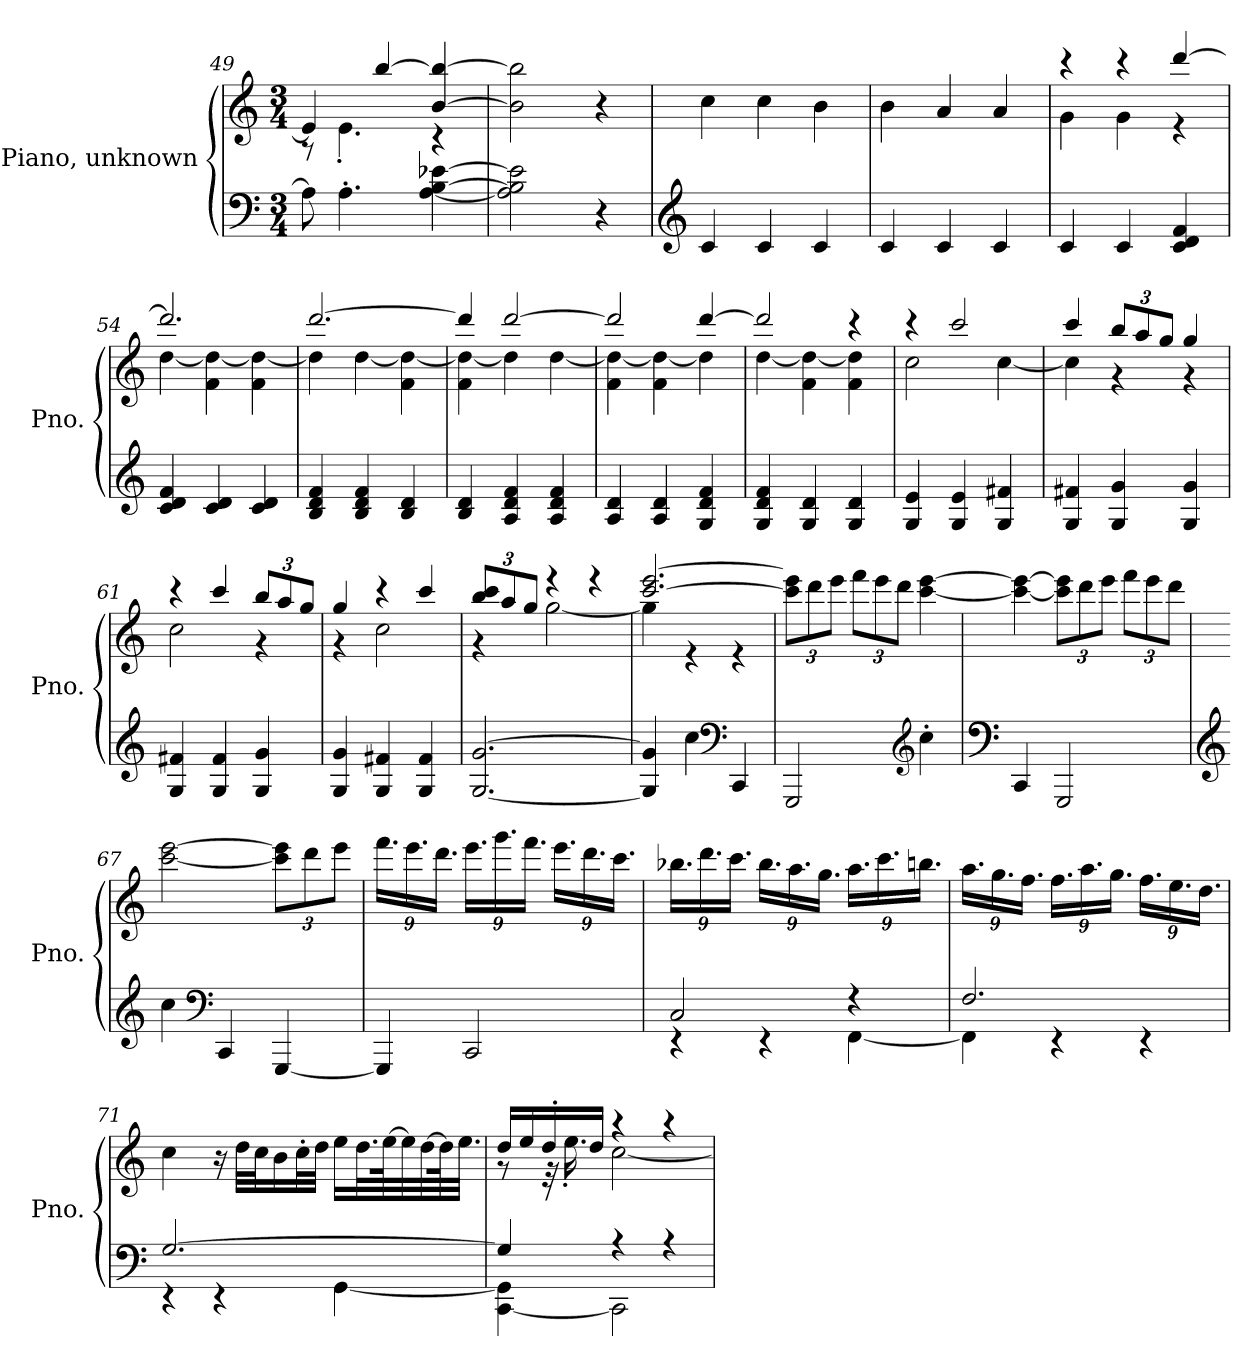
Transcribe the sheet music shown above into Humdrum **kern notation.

**kern	**kern
*part1	*part1
*staff2	*staff1
*I"Piano, unknown	*
*I'Pno.	*
*clefF4	*clefG2
*k[]	*k[]
*M3/4	*M3/4
=49	=49
*	*^
8A\]	4e/]	8r
4.A'\	.	4.e'\
.	[4bb/	.
[4A\ [4B\ [4e-X\	[4b/ 4bb/_	4r
*	*v	*v
=50	=50
2A\] 2B\] 2e-\]	2b\] 2bb\]
4r	4r
=51	=51
*clefG2	*
4c/	4cc\
4c/	4cc\
4c/	4b\
=52	=52
4c/	4b\
4c/	4a/
4c/	4a/
!!LO:LB:g=z
=53	=53
*	*^
4c/	4r	4g\
4c/	4r	4g\
4c/ 4d/ 4f/	[4ddd/	4r
=54	=54	=54
4c/ 4d/ 4f/	2.ddd/]	[4dd\
4c/ 4d/	.	4f\ 4dd\_
4c/ 4d/	.	4f\ 4dd\_
=55	=55	=55
4B/ 4d/ 4f/	[2.ddd/	4dd\]
4B/ 4d/ 4f/	.	[4dd\
4B/ 4d/	.	4f\ 4dd\_
=56	=56	=56
4B/ 4d/	4ddd/]	4f\ 4dd\_
4A/ 4d/ 4f/	[2ddd/	4dd\]
4A/ 4d/ 4f/	.	[4dd\
=57	=57	=57
4A/ 4d/	2ddd/]	4f\ 4dd\_
4A/ 4d/	.	4f\ 4dd\_
4G/ 4d/ 4f/	[4ddd/	4dd\]
=58	=58	=58
4G/ 4d/ 4f/	2ddd/]	[4dd\
4G/ 4d/	.	4f\ 4dd\_
4G/ 4d/	4r	4f\ 4dd\]
=59	=59	=59
4G/ 4e/	4r	2cc\
4G/ 4e/	2ccc/	.
4G/ 4f#X/	.	[4cc\
!!LO:LB:g=z	!!
=60	=60	=60
4G/ 4f#X/	4ccc/	4cc\]
*	*Xbrackettup	*
4G/ 4g/	12bb/L	4r
.	12aa/	.
.	12gg/J	.
4G/ 4g/	4gg/	4r
=61	=61	=61
4G/ 4f#X/	4r	2cc\
4G/ 4f#/	4ccc/	.
4G/ 4g/	12bb/L	4r
.	12aa/	.
.	12gg/J	.
=62	=62	=62
4G/ 4g/	4gg/	4r
4G/ 4f#X/	4r	2cc\
4G/ 4f#/	4ccc/	.
=63	=63	=63
[2.G/ [2.g/	12bb/ 12ccc/L	4r
.	12aa/	.
.	12gg/J	.
.	4r	[2gg\
.	4r	.
=64	=64	=64
4G/] 4g/]	[2.ccc/ [2.eee/	4gg\]
4cc\	.	4r
*clefF4	*	*
4CC/	.	4r
*	*v	*v
=65	=65
2GGG/	12ccc\] 12eee\]L
.	12ddd\
.	12eee\J
.	12fff\L
.	12eee\
.	12ddd\J
*clefG2	*
4cc'\	[4ccc\ [4eee\
!!LO:LB:g=z
=66	=66
*clefF4	*
4CC/	4ccc\_ 4eee\_
2GGG/	12ccc\] 12eee\]L
.	12ddd\
.	12eee\J
.	12fff\L
.	12eee\
.	12ddd\J
=67	=67
*clefG2	*
4cc\	[2ccc\ [2eee\
*clefF4	*
4CC/	.
[4GGG/	12ccc\] 12eee\]L
.	12ddd\
.	12eee\J
=68	=68
4GGG/]	18.fff\LL
.	18.eee\
.	18.ddd\JJ
2CC/	18.eee\LL
.	18.ggg\
.	18.fff\JJ
.	18.eee\LL
.	18.ddd\
.	18.ccc\JJ
!!LO:LB:g=z
=69	=69
*^	*
2C/	4r	18.bb-X\LL
.	.	18.ddd\
.	.	18.ccc\JJ
.	4r	18.bb-\LL
.	.	18.aa\
.	.	18.gg\JJ
4r	[4FF\	18.aa\LL
.	.	18.ccc\
.	.	18.bbn\JJ
=70	=70	=70
2.F/	4FF\]	18.aa\LL
.	.	18.gg\
.	.	18.ff\JJ
.	4r	18.ff\LL
.	.	18.aa\
.	.	18.gg\JJ
.	4r	18.ff\LL
.	.	18.ee\
.	.	18.dd\JJ
=71	=71	=71
[2.G/	4r	4cc\
.	4r	16r
.	.	32dd\LLL
.	.	32cc\J
.	.	16b\
.	.	32cc'\L
.	.	32dd\JJJ
.	[4GG\	16ee\LL
.	.	32.dd\L
.	.	[64ee\K
.	.	32ee\]
.	.	[32dd\
.	.	64dd\K]
.	.	32.ee\JJJ
!!LO:PB:g=z
=72	=72	=72
*	*	*^
4G/]	[4CC\ 4GG\]	16dd/LL	8r
.	.	16ee/	.
.	.	16dd'/	32r
.	.	.	16.ee'\
.	.	16dd/JJ	.
4r	2CC\]	4r	[2cc\
4r	.	4r	.
*v	*v	*	*
*	*v	*v
=	=
*-	*-
